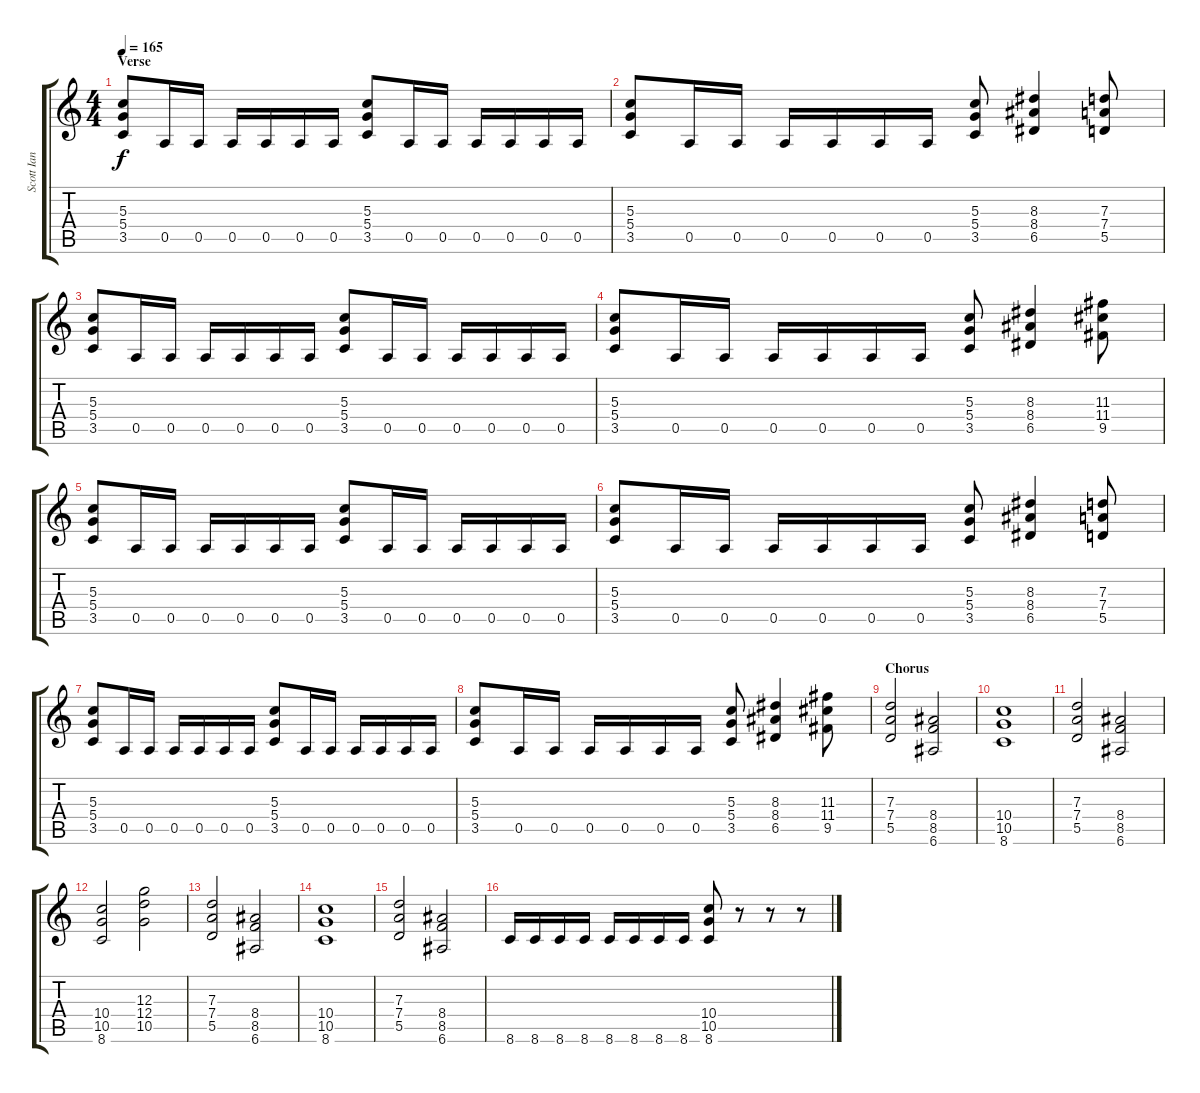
\track ("Scott Ian" "Scott Ian") {instrument distortionguitar}
\staff {score tabs}
\tuning (E4 B3 G3 D3 A2 E2) {hide}
\ts (4 4)
\section ("" "Verse")
\tempo 165
\clef g2
\ks c
(5.3 5.4 3.5).8{dy f} 0.5.16 0.5.16 0.5.16 0.5.16 0.5.16 0.5.16 (5.3 5.4 3.5).8 0.5.16 0.5.16 0.5.16 0.5.16 0.5.16 0.5.16 |
(5.3 5.4 3.5).8 0.5.16 0.5.16 0.5.16 0.5.16 0.5.16 0.5.16 (5.3 5.4 3.5).8 (8.3 8.4 6.5).4 (7.3 7.4 5.5).8 |
(5.3 5.4 3.5).8 0.5.16 0.5.16 0.5.16 0.5.16 0.5.16 0.5.16 (5.3 5.4 3.5).8 0.5.16 0.5.16 0.5.16 0.5.16 0.5.16 0.5.16 |
(5.3 5.4 3.5).8 0.5.16 0.5.16 0.5.16 0.5.16 0.5.16 0.5.16 (5.3 5.4 3.5).8 (8.3 8.4 6.5).4 (11.3 11.4 9.5).8 |
(5.3 5.4 3.5).8 0.5.16 0.5.16 0.5.16 0.5.16 0.5.16 0.5.16 (5.3 5.4 3.5).8 0.5.16 0.5.16 0.5.16 0.5.16 0.5.16 0.5.16 |
(5.3 5.4 3.5).8 0.5.16 0.5.16 0.5.16 0.5.16 0.5.16 0.5.16 (5.3 5.4 3.5).8 (8.3 8.4 6.5).4 (7.3 7.4 5.5).8 |
(5.3 5.4 3.5).8 0.5.16 0.5.16 0.5.16 0.5.16 0.5.16 0.5.16 (5.3 5.4 3.5).8 0.5.16 0.5.16 0.5.16 0.5.16 0.5.16 0.5.16 |
(5.3 5.4 3.5).8 0.5.16 0.5.16 0.5.16 0.5.16 0.5.16 0.5.16 (5.3 5.4 3.5).8 (8.3 8.4 6.5).4 (11.3 11.4 9.5).8 |
\section ("" "Chorus")
(7.3 7.4 5.5).2 (8.4 8.5 6.6).2 |
(10.4 10.5 8.6).1 |
(7.3 7.4 5.5).2 (8.4 8.5 6.6).2 |
(10.4 10.5 8.6).2 (12.3 12.4 10.5).2 |
(7.3 7.4 5.5).2 (8.4 8.5 6.6).2 |
(10.4 10.5 8.6).1 |
(7.3 7.4 5.5).2 (8.4 8.5 6.6).2 |
8.6.16 8.6.16 8.6.16 8.6.16 8.6.16 8.6.16 8.6.16 8.6.16 (10.4 10.5 8.6).8 r.8 r.8 r.8
